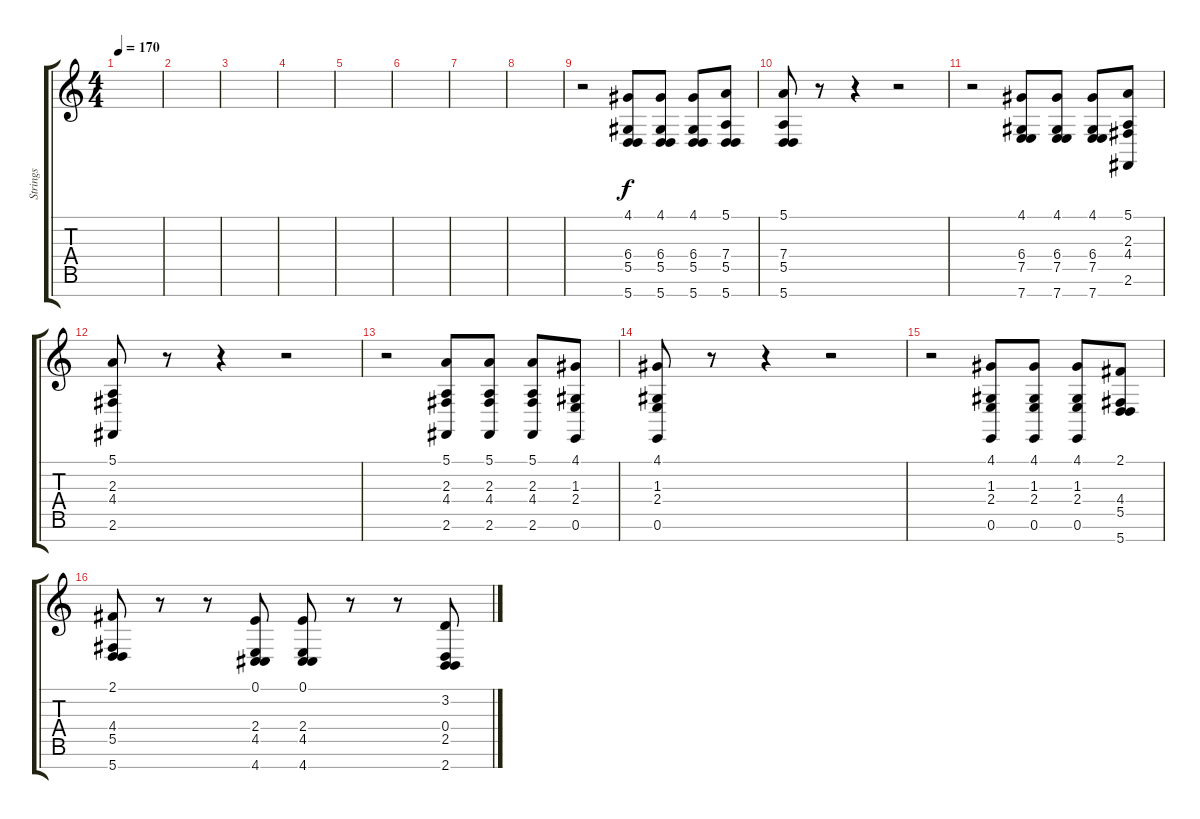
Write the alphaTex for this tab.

\track ("Strings" "Strings") {instrument stringensemble1}
\staff {score tabs}
\tuning (E4 B3 G3 D3 A2 E2 A2) {hide}
\ts (4 4)
\tempo 170
\clef g2
\ks c
|
|
|
|
|
|
|
|
r.2 (4.1 6.4 5.5 5.7).8 (4.1 6.4 5.5 5.7).8 (4.1 6.4 5.5 5.7).8 (5.1 7.4 5.5 5.7).8 |
(5.1 7.4 5.5 5.7).8 r.8 r.4 r.2 |
r.2 (4.1 6.4 7.5 7.7).8 (4.1 6.4 7.5 7.7).8 (4.1 6.4 7.5 7.7).8 (5.1 2.3 4.4 2.6).8 |
(5.1 2.3 4.4 2.6).8 r.8 r.4 r.2 |
r.2 (5.1 2.3 4.4 2.6).8 (5.1 2.3 4.4 2.6).8 (5.1 2.3 4.4 2.6).8 (4.1 1.3 2.4 0.6).8 |
(4.1 1.3 2.4 0.6).8 r.8 r.4 r.2 |
r.2 (4.1 1.3 2.4 0.6).8 (4.1 1.3 2.4 0.6).8 (4.1 1.3 2.4 0.6).8 (2.1 4.4 5.5 5.7).8 |
(2.1 4.4 5.5 5.7).8 r.8 r.8 (0.1 2.4 4.5 4.7).8 (0.1 2.4 4.5 4.7).8 r.8 r.8 (3.2 0.4 2.5 2.7).8
